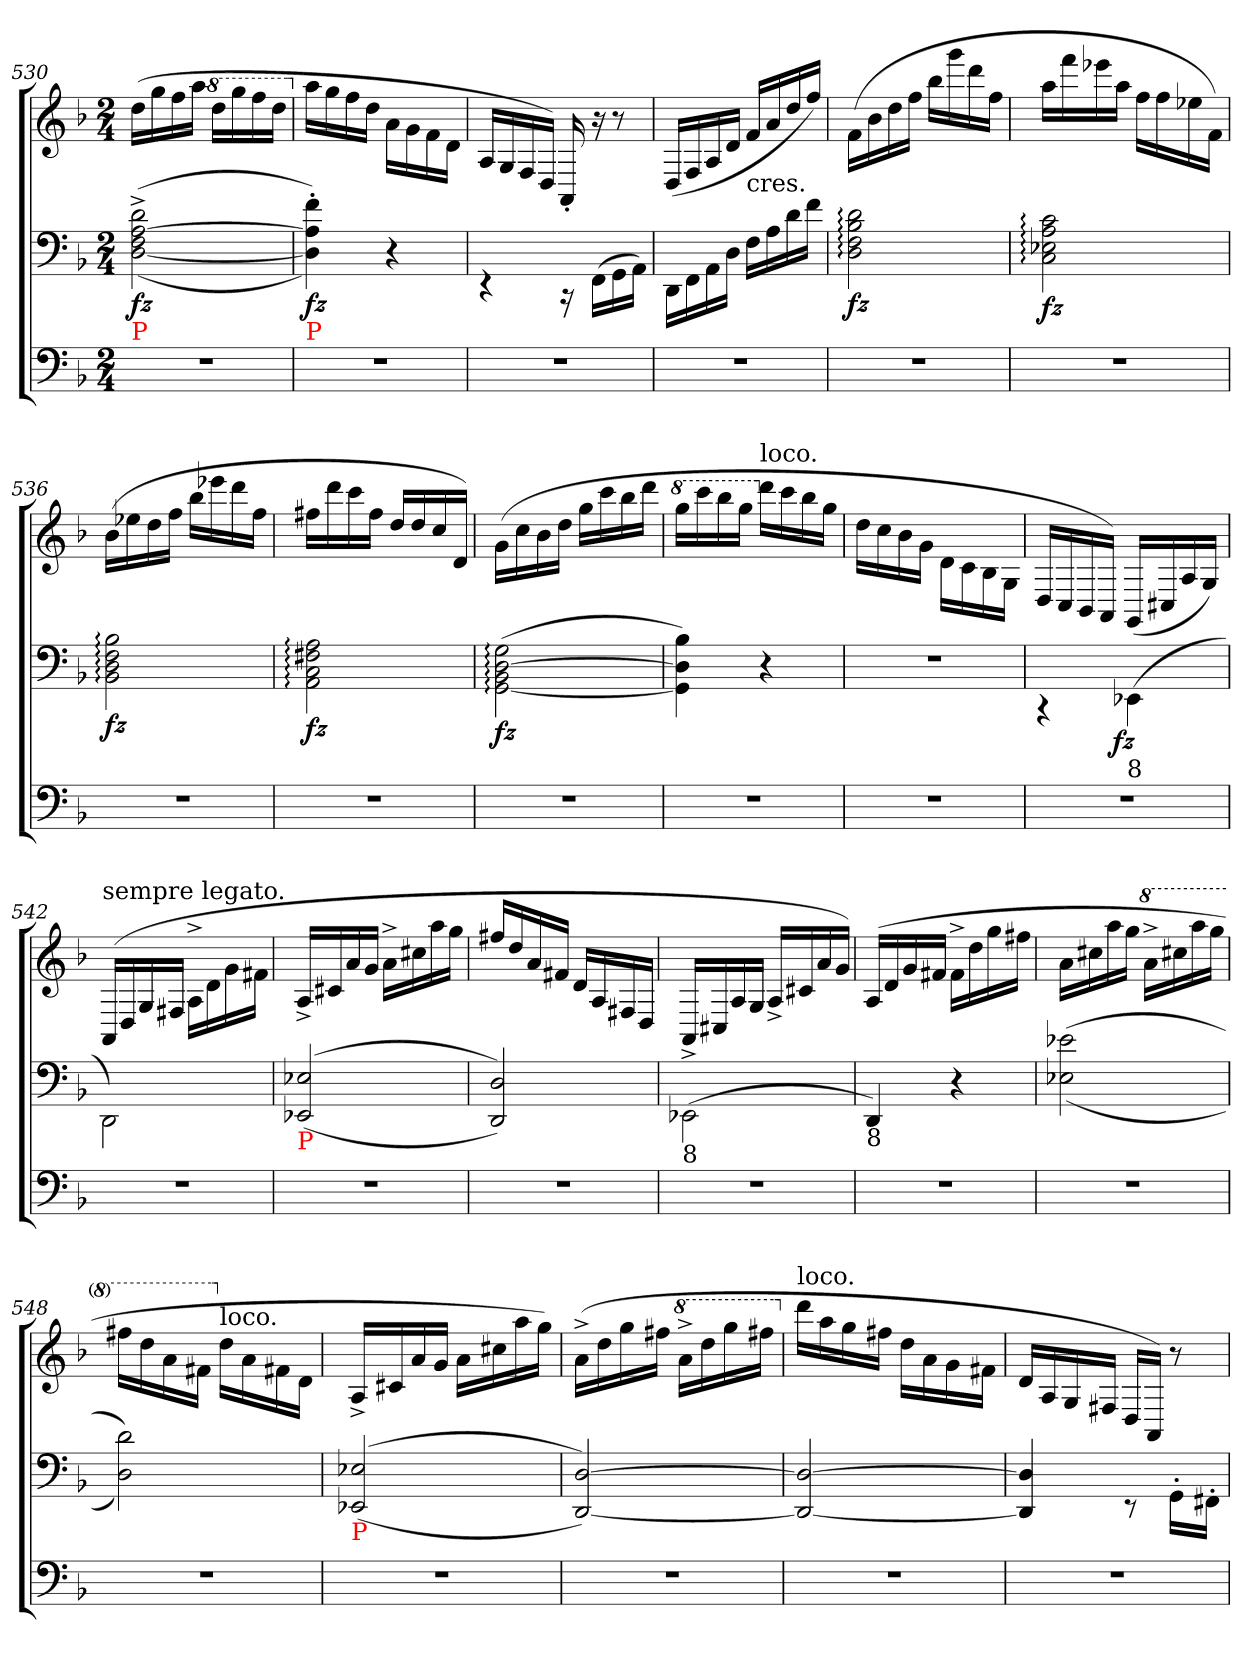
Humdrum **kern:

**kern	**kern	**kern	**dynam
*part2	*part1	*part1	*part1
*staff3	*staff2	*staff1	*staff1/2
*clefF4	*clefF4	*clefG2	*
*k[b-]	*k[b-]	*k[b-]	*
*F:	*F:	*F:	*
*M2/4	*M2/4	*M2/4	*
=530	=530	=530	=530
!	!LO:TX:b:color=red:t=P	!	!
!	!	!	!LO:DY:b=2
2r	(<(>2d^< [2A^< 2F^< [2D^<	(>16ddLL	fz
.	.	16gg	.
.	.	16ff	.
.	.	16aaJJ	.
*	*	*8va	*
.	.	16dddLL	.
.	.	16ggg	.
.	.	16fff	.
.	.	16dddJJ	.
=531	=531	=531	=531
*	*	*X8va	*
!	!LO:TX:b:color=red:t=P	!	!
!	!	!	!LO:DY:b=2
2r	4f'> 4A]'> 4D]'>))	16aaLL	fz
.	.	16gg	.
.	.	16ff	.
.	.	16ddJJ	.
.	4r	16a\LL	.
.	.	16g\	.
.	.	16f\	.
.	.	16d\JJ	.
=532	=532	=532	=532
2r	4rEE	16A/LL	.
.	.	16G/	.
.	.	16F/	.
.	.	16D/JJ)	.
.	16rCC	16AA'>/	.
.	(16FF\LL	16r	.
.	16GG\	8r	.
.	16AA\JJ)	.	.
=533	=533	=533	=533
2r	16DD\LL	(>16D/LL	.
.	16FF\	16F/	.
.	16AA\	16A/	.
.	16D\JJ	16dJJ	.
!	!	!LO:TX:c:t=cres.	!
.	16FLL	16f/LL	.
.	16A	16a/	.
.	16d	16dd/	.
.	16fJJ	16ff/JJ)	.
=534	=534	=534	=534
!	!	!	!LO:DY:b=2
2r	2d: 2B-: 2F: 2D:	(16fLL	fz
.	.	16b-	.
.	.	16dd	.
.	.	16ffJJ	.
.	.	16bb-LL	.
.	.	16ggg	.
.	.	16ddd	.
.	.	16ffJJ	.
=535	=535	=535	=535
!	!	!	!LO:DY:b=2
2r	2c: 2A: 2E-X: 2C:	16aaLL	fz
.	.	16fff	.
.	.	16eee-X	.
.	.	16aaJJ	.
.	.	16ffLL	.
.	.	16ff	.
.	.	16ee-X	.
.	.	16fJJ)	.
=536	=536	=536	=536
!	!	!	!LO:DY:b=2
2r	2B-: 2F: 2D: 2BB-:	(16b-LL	fz
.	.	16ee-X	.
.	.	16dd	.
.	.	16ffJJ	.
.	.	16bb-LL	.
.	.	16eee-X	.
.	.	16ddd	.
.	.	16ffJJ	.
=537	=537	=537	=537
!	!	!	!LO:DY:b=2
2r	2A: 2F#X: 2C: 2AA:	16ff#XLL	fz
.	.	16ddd	.
.	.	16ccc	.
.	.	16ff#JJ	.
.	.	16ddLL	.
.	.	16dd	.
.	.	16cc	.
.	.	16dJJ)	.
=538	=538	=538	=538
!	!	!	!LO:DY:b=2
2r	(2G:\ [2D:\ 2BB-:\ [2GG:\	(>16gLL	fz
.	.	16cc	.
.	.	16b-	.
.	.	16ddJJ	.
.	.	16ggLL	.
.	.	16ccc	.
.	.	16bb-	.
.	.	16dddJJ	.
=539	=539	=539	=539
*	*	*8va	*
2r	4B- 4D] 4GG])	16gggLL	.
.	.	16cccc	.
.	.	16bbb-	.
.	.	16gggJJ	.
*	*	*X8va	*
!	!	!LO:TX:a:t=loco.	!
.	4r	16dddLL	.
.	.	16ccc	.
.	.	16bb-	.
.	.	16ggJJ	.
=540	=540	=540	=540
2r	2rF	16ddLL	.
.	.	16cc	.
.	.	16b-	.
.	.	16gJJ	.
.	.	16d\LL	.
.	.	16c\	.
.	.	16B-\	.
.	.	16G/JJ	.
=541	=541	=541	=541
*	*^	*	*
2r	4rCC	8..ryy	16D/LL	.
.	.	.	16C/	.
.	.	.	16BB-/	.
.	.	.	16AA/JJ)	.
!	!	!	!	!LO:DY:b=2
.	.	4ryy	.	fz
!	!LO:TX:b:t=8	!	!	!
.	(<4EE-X\	.	(>16GG/LL	.
.	.	.	16C#X	.
.	.	.	16A/	.
.	.	.	16G/JJ)	.
.	.	32ryy	.	.
=542	=542	=542	=542	=542
!	!	!	!LO:TX:a:t=sempre legato.	!
!	!LO:TX:b:t=8	!	!	!
*	*v	*v	*	*
2r	2DD\)	(>16AA/LL	.
.	.	16D/	.
.	.	16G/	.
.	.	16F#XJJ	.
.	.	16A^>/LL	.
.	.	16d\	.
.	.	16g\	.
.	.	16f#X\JJ	.
=543	=543	=543	=543
!	!LO:TX:b:color=red:t=P	!	!
2r	(<(>2E-X 2EE-X	16A^>LL	.
.	.	16c#X	.
.	.	16a	.
.	.	16gJJ	.
.	.	16a^>LL	.
.	.	16cc#X	.
.	.	16aa	.
.	.	16ggJJ	.
=544	=544	=544	=544
2r	2D 2DD))	16ff#X/LL	.
.	.	16dd/	.
.	.	16a/	.
.	.	16f#X/JJ	.
.	.	16dLL	.
.	.	16A/	.
.	.	16F#X	.
.	.	16D/JJ	.
=545	=545	=545	=545
!	!LO:TX:b:t=8	!	!
2r	(<2EE-X\	16AA^>/LL	.
.	.	16C#X	.
.	.	16A/	.
.	.	16G/JJ	.
.	.	16A^>/LL	.
.	.	16c#X	.
.	.	16a	.
.	.	16gJJ)	.
=546	=546	=546	=546
!	!LO:TX:b:t=8	!	!
2r	4DD)	(>16ALL	.
.	.	16d	.
.	.	16g	.
.	.	16f#XJJ	.
.	4r	16f#^>LL	.
.	.	16dd	.
.	.	16gg	.
.	.	16ff#XJJ	.
=547	=547	=547	=547
2r	(<(>2e-X 2E-X	16aLL	.
.	.	16cc#X	.
.	.	16aa	.
.	.	16ggJJ	.
*	*	*8va	*
.	.	16aa^>LL	.
.	.	16ccc#X	.
.	.	16aaa	.
.	.	16gggJJ	.
=548	=548	=548	=548
2r	2d 2D))	16fff#XLL	.
.	.	16ddd	.
.	.	16aa	.
.	.	16ff#XJJ	.
*	*	*X8va	*
!	!	!LO:TX:a:t=loco.	!
.	.	16dd\LL	.
.	.	16a\	.
.	.	16f#X\	.
.	.	16d\JJ	.
=549	=549	=549	=549
!	!LO:TX:b:color=red:t=P	!	!
2r	(<(>2E-X 2EE-X	16A^<LL	.
.	.	16c#X	.
.	.	16a	.
.	.	16gJJ	.
.	.	16aLL	.
.	.	16cc#X	.
.	.	16aa	.
.	.	16ggJJ)	.
=550	=550	=550	=550
2r	[2D [2DD))	(>16a^<LL	.
.	.	16dd	.
.	.	16gg	.
.	.	16ff#XJJ	.
*	*	*8va	*
.	.	16aa^<LL	.
.	.	16ddd	.
.	.	16ggg	.
.	.	16fff#XJJ	.
=551	=551	=551	=551
*	*	*X8va	*
!	!	!LO:TX:a:t=loco.	!
2r	2D_ 2DD_	16dddLL	.
.	.	16aa	.
.	.	16gg	.
.	.	16ff#XJJ	.
.	.	16dd\LL	.
.	.	16a\	.
.	.	16g\	.
.	.	16f#X\JJ	.
=552	=552	=552	=552
2r	4D] 4DD]	16dLL	.
.	.	16A/	.
.	.	16G/	.
.	.	16F#XJJ	.
.	8rEE	16D/LL	.
.	.	16AA/JJ)	.
.	16GG'>\LL	8r	.
.	16FF#X'>\JJ	.	.
=	=	=	=
*-	*-	*-	*-
